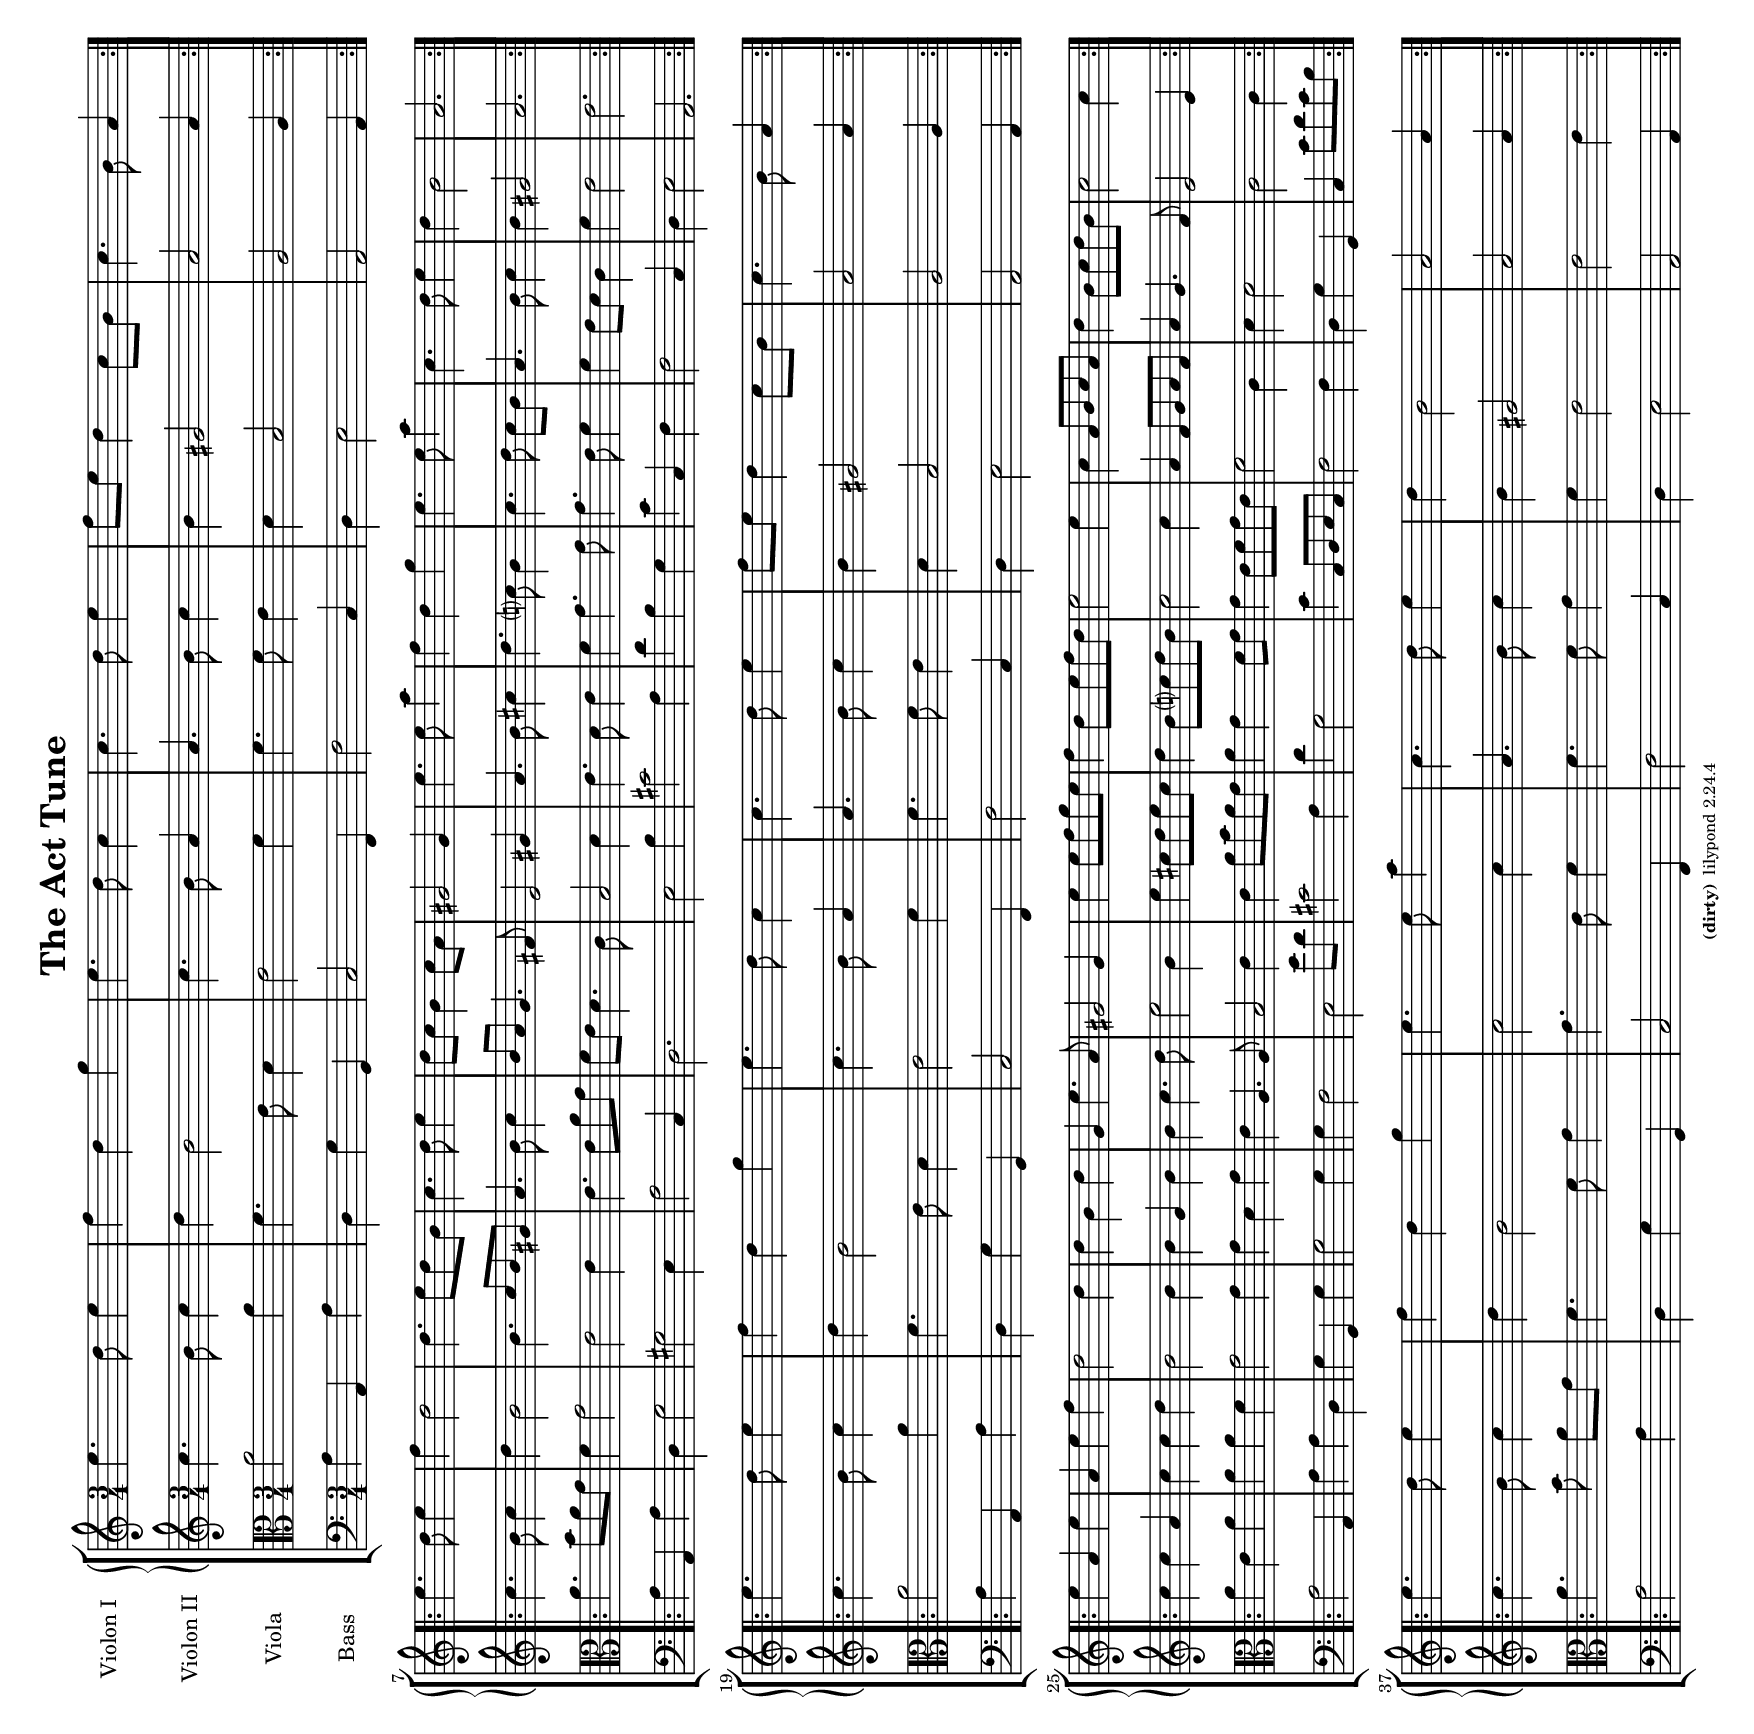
\version "2.18.2"

\include "../../tagline.ily"

breaks = {
  s2.*6 \break
  s2.*12 \break
  s2.*6 \break
  s2.*12 \break
}

#(set-global-staff-size 19)

\paper {
  #(set-paper-size "a3" 'landscape)
  print-page-number = ##f
  between-system-padding = #0.1
  between-system-space = #0.1
  ragged-last-bottom = ##f
  ragged-bottom = ##f
  oddFooterMarkup = \gitTagline
  evenFooterMarkup = \gitTagline
  
  first-page-number = 2
  two-sided = ##t
  inner-margin = 1 \cm
  outer-margin = 13.3 \cm
  top-margin = .5 \cm
  bottom-margin = .6 \cm 
}

\version "2.18.2"

\header {
  title = "The Act Tune"
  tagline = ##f
}

global = {
  \key a \minor
  \time 3/4
}

violinI = \relative c'' {
  \global

  \repeat volta 2 {
    e4. d8 e4
    f d g
    e4. d8 c4
    c4. d8 e4
    f8 e d4 c8 b
    c4. b8 a4
  }
  \repeat volta 2 {
    e'4. d8 e4
    f d2
    d4. e8 d b
    c4. d8 e4
    d8 c b4 c8 a 
    gis2 gis4
    
    e'4. e8 a4
    f d g
    e4. e8 a4
    c,4. d8 e4
    d b2
    a2.
  }
  \repeat volta 2 {
    e'4. d8 e4
    f d g
    e4. d8 c4
    c4. d8 e4
    f8 e d4 c8 b
    c4. b8 a4
  }
  \repeat volta 2 {
    e' a, e'
    a, e' f
    d2 d4
    d b d
    g, e'4. a,8
    gis2 gis4
    
    e' e8 f g e
    f4 d8 e f d
    e2 e4
    c a8 b c a
    d4 b8 c d b
    c2 c4
  }
  \repeat volta 2 {
    e4. d8 e4
    f d g
    e4. e8 a4
    c,4. d8 e4
    d b2
    a a4
  }
}

violinII = \relative c'' {
  \global

  \repeat volta 2 {
    c4. b8 c4
    d b2
    c4. b8 a4
    a4. b8 c4
    b gis2
    a a4
  }
  \repeat volta 2 {
    c4. b8 c4
    d b2
    b4. c8 b gis
    a4. b8 c4
    b8 a g4. fis8
    e2 gis4
    
    a4. b8 cis4
    d4. c?8 b4
    c4. d8 c[ b]
    a4. b8 c4
    b gis2
    a2.
  }
  \repeat volta 2 {
    c4. b8 c4
    d b2
    c4. b8 a4
    a4. b8 c4
    b gis2
    a a4
  }
  \repeat volta 2 {
    c c a
    c c d
    b2 b4
    b g b
    b c4. d8
    e2 b4
    
    e4 cis8 d e cis
    d4 b8 c? d b
    c2 c4
    a f8 g a f
    a4 g4. f8
    e2 e4
  }
  \repeat volta 2 {
    c'4. b8 c4 
    d b2
    c2 c4
    a4. b8 c4
    b gis2
    a a4
  }
}

viola = \relative c'' {
  \global

  \repeat volta 2 {
    a2 a4
    f4. e8 d4
    e2 f4
    f4. f8 e4
    d b2
    a2 a4
  }
  \repeat volta 2 {
    a'4. b8 a g
    f4 g2
    e e4
    e4. e8 a g
    f e d4. c8
    b2 d4
    
    e4. d8 e4
    f g4. g8
    g4. e8 f4
    f e8 d c4
    f e2
    e2.
  }
  \repeat volta 2 {
    a2 a4
    f4. e8 d4
    e2 f4
    f4. f8 e4
    d b2
    a2 a4
  }
  \repeat volta 2 {
    a' e a
    a a f
    g2 g4
    g d g
    e a,4. a8
    b2 e4
    
    e a8 b a g
    a4 g f8 g
    g4 e8 f g e
    f2 c4
    d d2
    c c4
  }
  \repeat volta 2 {
    a'4. b8 a[ g]
    f4. f8 g4
    g4. e8 f4
    f4. f8 g4
    f e2
    e e4
  }
}

bass = \relative c' {
  \global
  
  \repeat volta 2 {
    a4 a, a'
    d, g g,
    c2 f,4
    f'2 c4
    d e2
    a, a4
  }
  \repeat volta 2 {
    a' a, a'
    d, g2
    gis e4
    a2 c,4
    d2.
    e2 b'4
    
    cis2 a4
    d b g
    c c, f
    f2 c4 
    d e2
    a,2.
  }
  \repeat volta 2 {
    a'4 a, a'
    d, g g,
    c2 f,4
    f'2 c4
    d e2
    a, a4
  }
  \repeat volta 2 {
    a'2 a,4
    a' a d,
    g g, g'
    g2 g4
    g f2
    e e'8 d
    
    cis2 a4
    d g,2
    c4 c,8 d e c
    f2 f4
    d g g,
    c c'8 d c b
  }
  \repeat volta 2 {
    a2 a4
    d, g g,
    c2 f,4
    f'2 c4
    d e2
    a, a4
  }
}


violinIPart = \new Staff \with {
  instrumentName = "Violon I"
} \violinI

violinIIPart = \new Staff \with {
  instrumentName = "Violon II"
} \violinII

violaPart = \new Staff \with {
  instrumentName = "Viola"
} { \clef alto \viola }

bassPart = \new Staff \with {
  instrumentName = "Bass"
} << { \clef "bass" \bass } \breaks >>


\score {
  \new StaffGroup  
  <<
    \new GrandStaff <<
      \violinIPart
      \violinIIPart
    >>
    \violaPart
    \bassPart
  >>
  \layout { }
}

